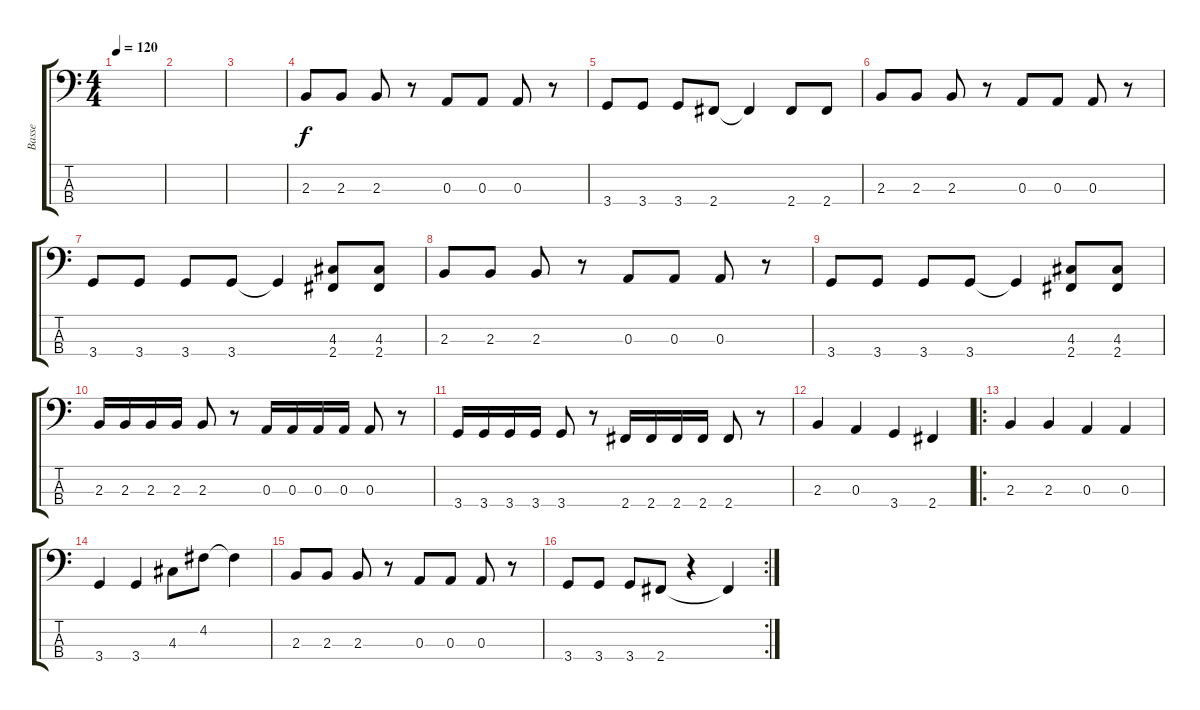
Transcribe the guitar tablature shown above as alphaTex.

\track ("Basse" "Basse") {instrument electricbasspick}
\staff {score tabs}
\tuning (G2 D2 A1 E1) {hide}
\ts (4 4)
\tempo 120
\clef f4
\ks c
|
|
|
2.3.8 2.3.8 2.3.8 r.8 0.3.8 0.3.8 0.3.8 r.8 |
3.4.8 3.4.8 3.4.8 2.4.8 2.4{t}.4 2.4.8 2.4.8 |
2.3.8 2.3.8 2.3.8 r.8 0.3.8 0.3.8 0.3.8 r.8 |
3.4.8 3.4.8 3.4.8 3.4.8 3.4{t}.4 (4.3 2.4).8 (4.3 2.4).8 |
2.3.8 2.3.8 2.3.8 r.8 0.3.8 0.3.8 0.3.8 r.8 |
3.4.8 3.4.8 3.4.8 3.4.8 3.4{t}.4 (4.3 2.4).8 (4.3 2.4).8 |
2.3.16 2.3.16 2.3.16 2.3.16 2.3.8 r.8 0.3.16 0.3.16 0.3.16 0.3.16 0.3.8 r.8 |
3.4.16 3.4.16 3.4.16 3.4.16 3.4.8 r.8 2.4.16 2.4.16 2.4.16 2.4.16 2.4.8 r.8 |
2.3.4 0.3.4 3.4.4 2.4.4 |
\ro
2.3.4 2.3.4 0.3.4 0.3.4 |
3.4.4 3.4.4 4.3.8 4.2.8 4.2{t}.4 |
2.3.8 2.3.8 2.3.8 r.8 0.3.8 0.3.8 0.3.8 r.8 |
\rc 2
3.4.8 3.4.8 3.4.8 2.4.8 r.4 2.4{t}.4
